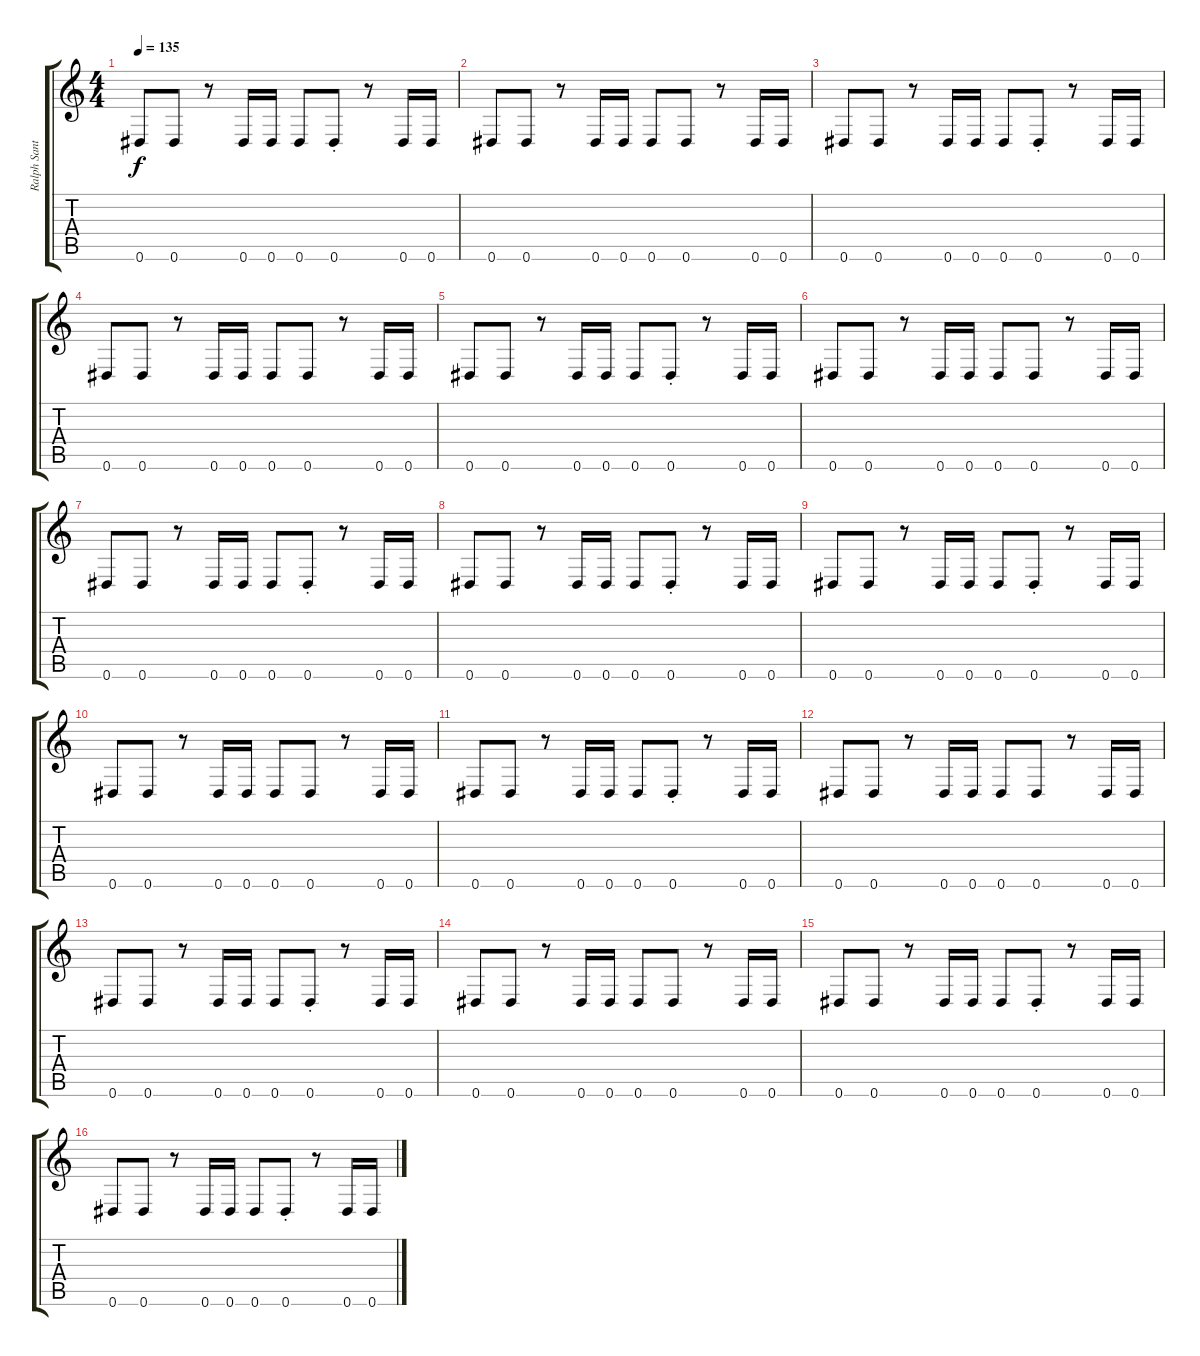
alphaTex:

\track ("Ralph Santolla" "Ralph Sant") {instrument distortionguitar}
\staff {score tabs}
\tuning (Eb4 Bb3 Gb3 Db3 Ab2 Eb2) {hide}
\ts (4 4)
\tempo 135
\clef g2
\ks c
0.6.8{dy f} 0.6.8 r.8 0.6.16 0.6.16 0.6.8 0.6{st}.8 r.8 0.6.16 0.6.16 |
0.6.8 0.6.8 r.8 0.6.16 0.6.16 0.6.8 0.6.8 r.8 0.6.16 0.6.16 |
0.6.8 0.6.8 r.8 0.6.16 0.6.16 0.6.8 0.6{st}.8 r.8 0.6.16 0.6.16 |
0.6.8 0.6.8 r.8 0.6.16 0.6.16 0.6.8 0.6.8 r.8 0.6.16 0.6.16 |
0.6.8 0.6.8 r.8 0.6.16 0.6.16 0.6.8 0.6{st}.8 r.8 0.6.16 0.6.16 |
0.6.8 0.6.8 r.8 0.6.16 0.6.16 0.6.8 0.6.8 r.8 0.6.16 0.6.16 |
0.6.8 0.6.8 r.8 0.6.16 0.6.16 0.6.8 0.6{st}.8 r.8 0.6.16 0.6.16 |
0.6.8 0.6.8 r.8 0.6.16 0.6.16 0.6.8 0.6{st}.8 r.8 0.6.16 0.6.16 |
0.6.8 0.6.8 r.8 0.6.16 0.6.16 0.6.8 0.6{st}.8 r.8 0.6.16 0.6.16 |
0.6.8 0.6.8 r.8 0.6.16 0.6.16 0.6.8 0.6.8 r.8 0.6.16 0.6.16 |
0.6.8 0.6.8 r.8 0.6.16 0.6.16 0.6.8 0.6{st}.8 r.8 0.6.16 0.6.16 |
0.6.8 0.6.8 r.8 0.6.16 0.6.16 0.6.8 0.6.8 r.8 0.6.16 0.6.16 |
0.6.8 0.6.8 r.8 0.6.16 0.6.16 0.6.8 0.6{st}.8 r.8 0.6.16 0.6.16 |
0.6.8 0.6.8 r.8 0.6.16 0.6.16 0.6.8 0.6.8 r.8 0.6.16 0.6.16 |
0.6.8 0.6.8 r.8 0.6.16 0.6.16 0.6.8 0.6{st}.8 r.8 0.6.16 0.6.16 |
0.6.8 0.6.8 r.8 0.6.16 0.6.16 0.6.8 0.6{st}.8 r.8 0.6.16 0.6.16
